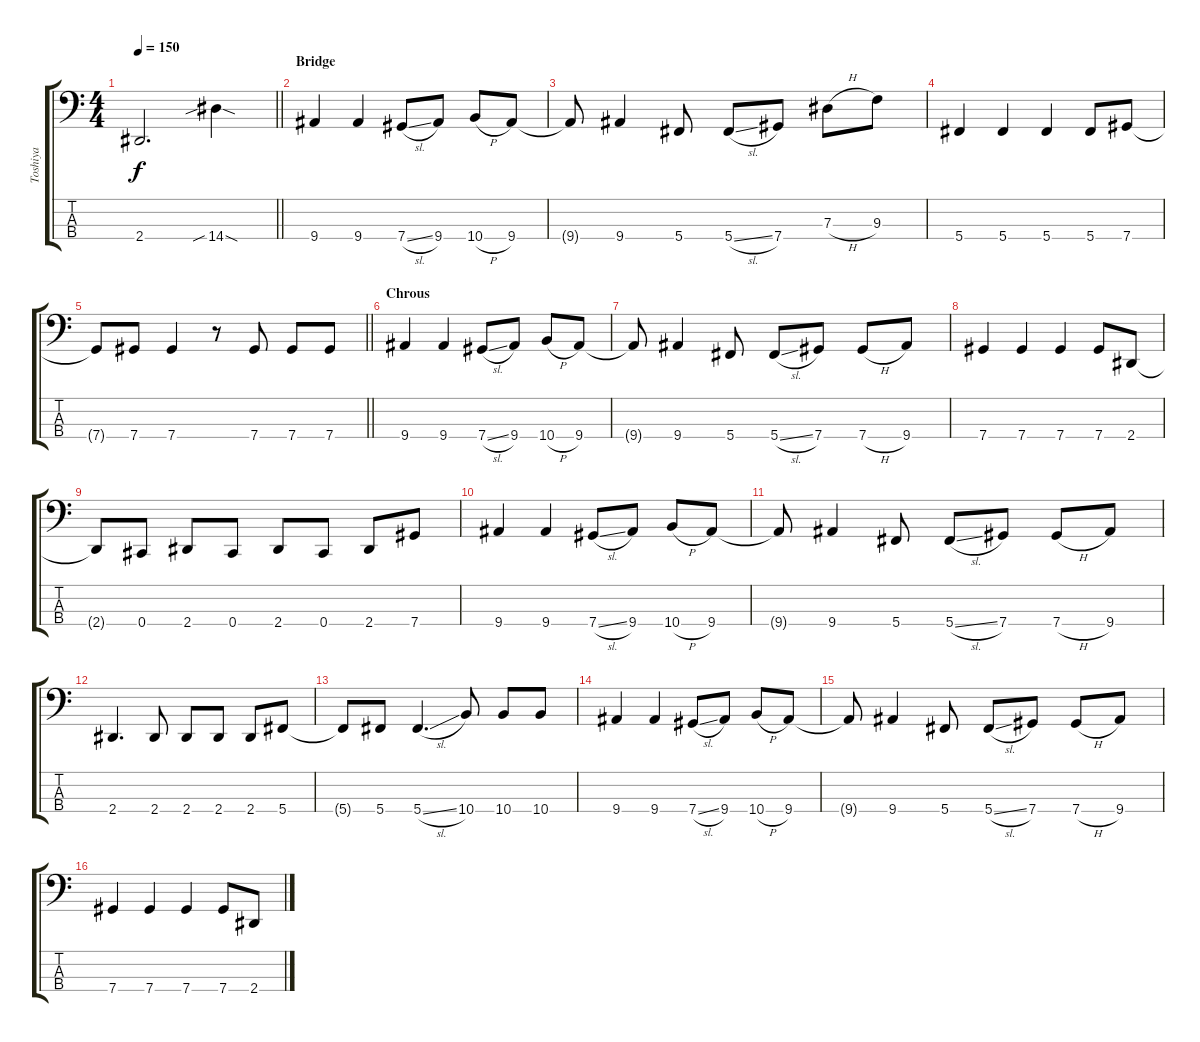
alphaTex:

\track ("Toshiya" "Toshiya") {instrument electricbassfinger}
\staff {score tabs}
\tuning (Gb2 Db2 Ab1 Db1) {hide}
\ts (4 4)
\tempo 150
\clef f4
\barLineRight lightlight
\ks c
2.4{t}.2{d dy f} 14.4{sib sod}.4 |
\section ("" "Bridge")
9.4.4 9.4.4 7.4{sl}.8 9.4.8 10.4{h}.8 9.4.8 |
9.4{t}.8 9.4.4 5.4.8 5.4{sl}.8 7.4.8 7.3{h}.8 9.3.8 |
5.4.4 5.4.4 5.4.4 5.4.8 7.4.8 |
\barLineRight lightlight
7.4{t}.8 7.4.8 7.4.4 r.8 7.4.8 7.4.8 7.4.8 |
\section ("" "Chrous")
9.4.4 9.4.4 7.4{sl}.8 9.4.8 10.4{h}.8 9.4.8 |
9.4{t}.8 9.4.4 5.4.8 5.4{sl}.8 7.4.8 7.4{h}.8 9.4.8 |
7.4.4 7.4.4 7.4.4 7.4.8 2.4.8 |
2.4{t}.8 0.4.8 2.4.8 0.4.8 2.4.8 0.4.8 2.4.8 7.4.8 |
9.4.4 9.4.4 7.4{sl}.8 9.4.8 10.4{h}.8 9.4.8 |
9.4{t}.8 9.4.4 5.4.8 5.4{sl}.8 7.4.8 7.4{h}.8 9.4.8 |
2.4.4{d} 2.4.8 2.4.8 2.4.8 2.4.8 5.4.8 |
5.4{t}.8 5.4.8 5.4{sl}.4{d} 10.4.8 10.4.8 10.4.8 |
9.4.4 9.4.4 7.4{sl}.8 9.4.8 10.4{h}.8 9.4.8 |
9.4{t}.8 9.4.4 5.4.8 5.4{sl}.8 7.4.8 7.4{h}.8 9.4.8 |
7.4.4 7.4.4 7.4.4 7.4.8 2.4.8
